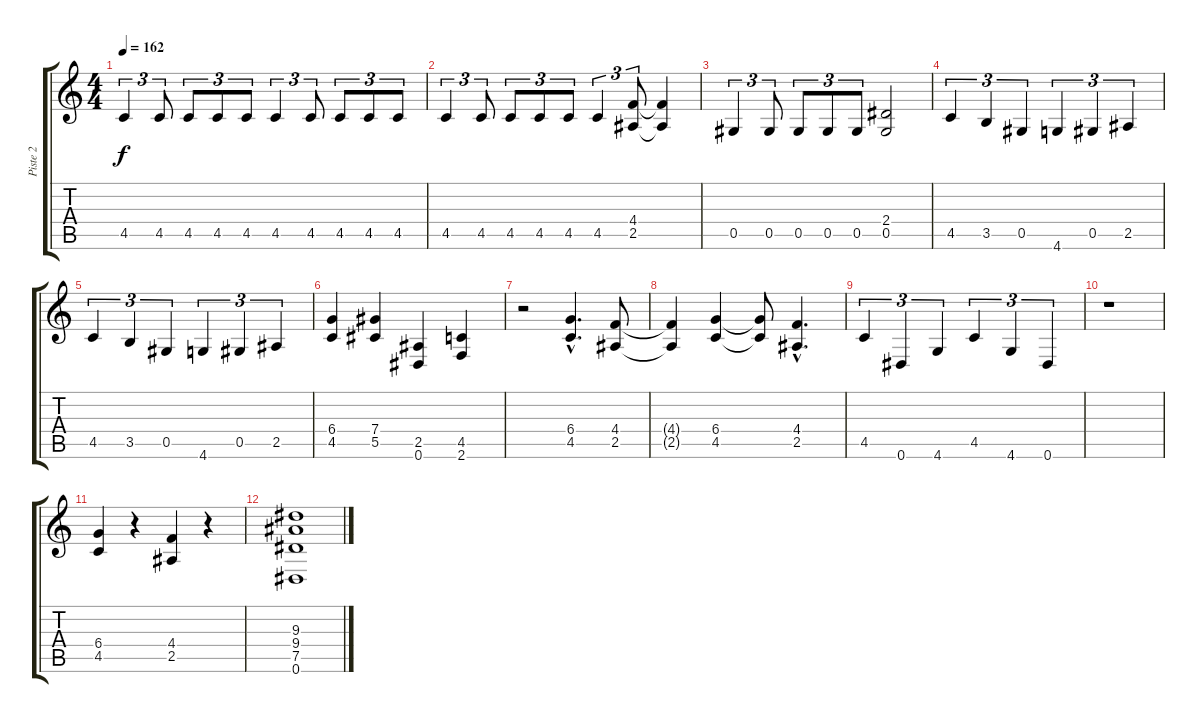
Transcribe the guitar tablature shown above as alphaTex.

\track ("Piste 2" "Piste 2") {instrument distortionguitar}
\staff {score tabs}
\tuning (Eb4 Bb3 Gb3 Db3 Ab2 Eb2) {hide}
\ts (4 4)
\tempo 162
\clef g2
\ks c
4.5.4{tu (3 2) dy f} 4.5.8{tu (3 2)} 4.5.8{tu (3 2)} 4.5.8{tu (3 2)} 4.5.8{tu (3 2)} 4.5.4{tu (3 2)} 4.5.8{tu (3 2)} 4.5.8{tu (3 2)} 4.5.8{tu (3 2)} 4.5.8{tu (3 2)} |
4.5.4{tu (3 2)} 4.5.8{tu (3 2)} 4.5.8{tu (3 2)} 4.5.8{tu (3 2)} 4.5.8{tu (3 2)} 4.5.4{tu (3 2)} (4.4 2.5).8{tu (3 2)} (4.4{t} 2.5{t}).4 |
0.5.4{tu (3 2)} 0.5.8{tu (3 2)} 0.5.8{tu (3 2)} 0.5.8{tu (3 2)} 0.5.8{tu (3 2)} (2.4 0.5).2 |
4.5.4{tu (3 2)} 3.5.4{tu (3 2)} 0.5.4{tu (3 2)} 4.6.4{tu (3 2)} 0.5.4{tu (3 2)} 2.5.4{tu (3 2)} |
4.5.4{tu (3 2)} 3.5.4{tu (3 2)} 0.5.4{tu (3 2)} 4.6.4{tu (3 2)} 0.5.4{tu (3 2)} 2.5.4{tu (3 2)} |
(6.4 4.5).4 (7.4 5.5).4 (2.5 0.6).4 (4.5 2.6).4 |
r.2 (6.4{hac} 4.5{hac}).4{d} (4.4 2.5).8 |
(4.4{t} 2.5{t}).4 (6.4 4.5).4 (6.4{t} 4.5{t}).8 (4.4{hac} 2.5{hac}).4{d} |
4.5.4{tu (3 2)} 0.6.4{tu (3 2)} 4.6.4{tu (3 2)} 4.5.4{tu (3 2)} 4.6.4{tu (3 2)} 0.6.4{tu (3 2)} |
r.1 |
(6.4 4.5).4 r.4 (4.4 2.5).4 r.4 |
(9.3 9.4 7.5 0.6).1
